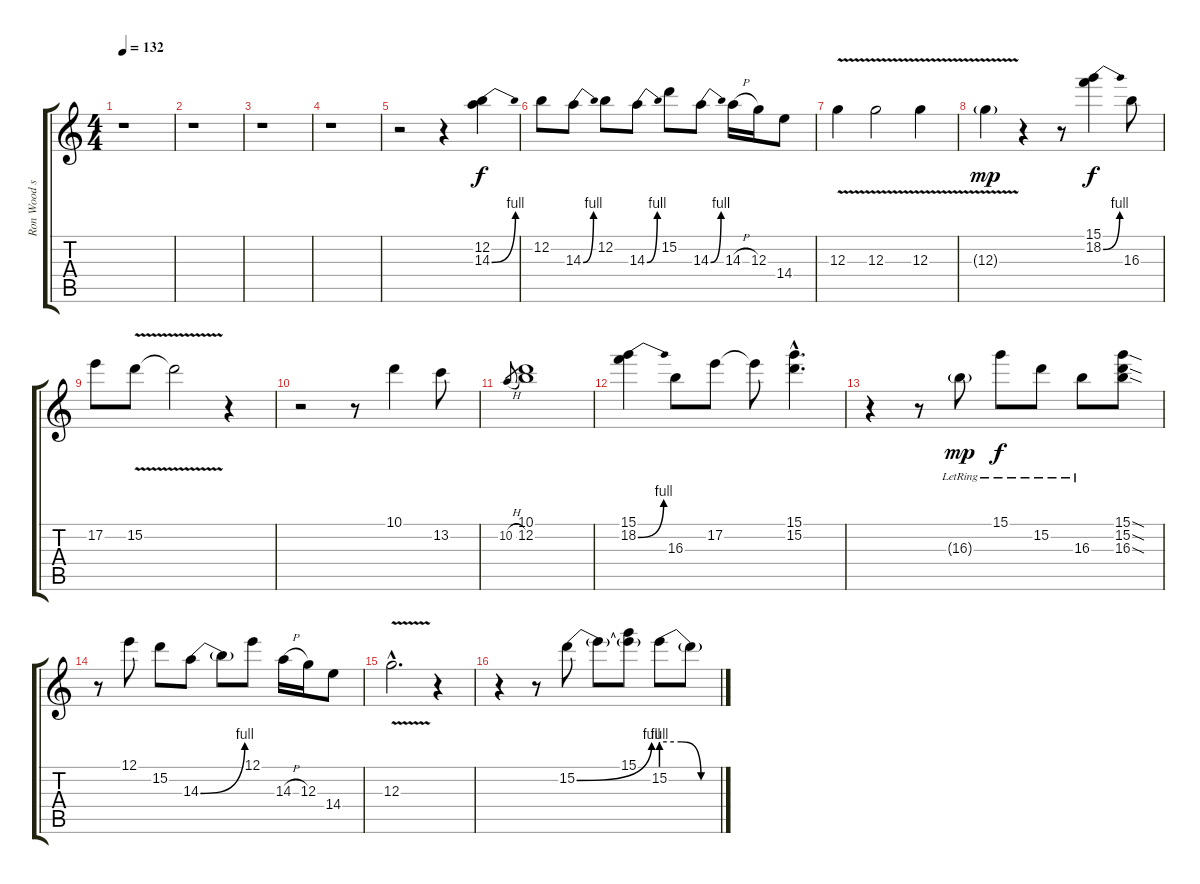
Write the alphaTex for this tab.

\track ("Ron Wood standard" "Ron Wood s") {instrument electricguitarjazz}
\staff {score tabs}
\tuning (E4 B3 G3 D3 A2 E2) {hide}
\ts (4 4)
\tempo 132
\clef g2
\ks c
r.1{dy f} |
r.1 |
r.1 |
r.1 |
r.2 r.4 (12.2 14.3{be (bend 0 0 60 4)}).4 |
12.2.8 14.3{be (bend 0 0 60 4)}.8 12.2.8 14.3{be (bend 0 0 60 4)}.8 15.2.8 14.3{be (bend 0 0 60 4)}.8 14.3{h}.16 12.3.16 14.4.8 |
12.3{v}.4 12.3{v}.2 12.3{v}.4 |
12.3{v g}.4{dy mp} r.4 r.8 (15.1 18.2{be (bend 0 0 60 4)}).4{dy f} 16.3.8 |
17.2.8 15.2{v}.8 15.2{t}.2 r.4 |
r.2 r.8 10.1.4 13.2.8 |
10.2{h}.8{gr} (10.1 12.2).1 |
(15.1 18.2{be (bend 0 0 60 4)}).4 16.3.8 17.2.8 17.2{t}.8 (15.1{hac} 15.2{hac}).4{d} |
r.4 r.8 16.3{g lr}.8{dy mp} 15.1{lr}.8{dy f} 15.2{lr}.8 16.3{lr}.8 (15.1{sod} 15.2{sod} 16.3{sod}).8 |
r.8 12.1.8 15.2.8 14.3{be (bend 0 0 60 4)}.8 14.3{t}.8 12.1.8 14.3{h}.16 12.3.16 14.4.8 |
12.3{v hac}.2{d} r.4 |
r.4 r.8 15.2{be (bend 0 0 60 4)}.8 15.2{t}.8 (15.1 15.2{t}).8 15.2{be (custom 0 4 20 4 40 0 60 0)}.8 15.2{t}.8
